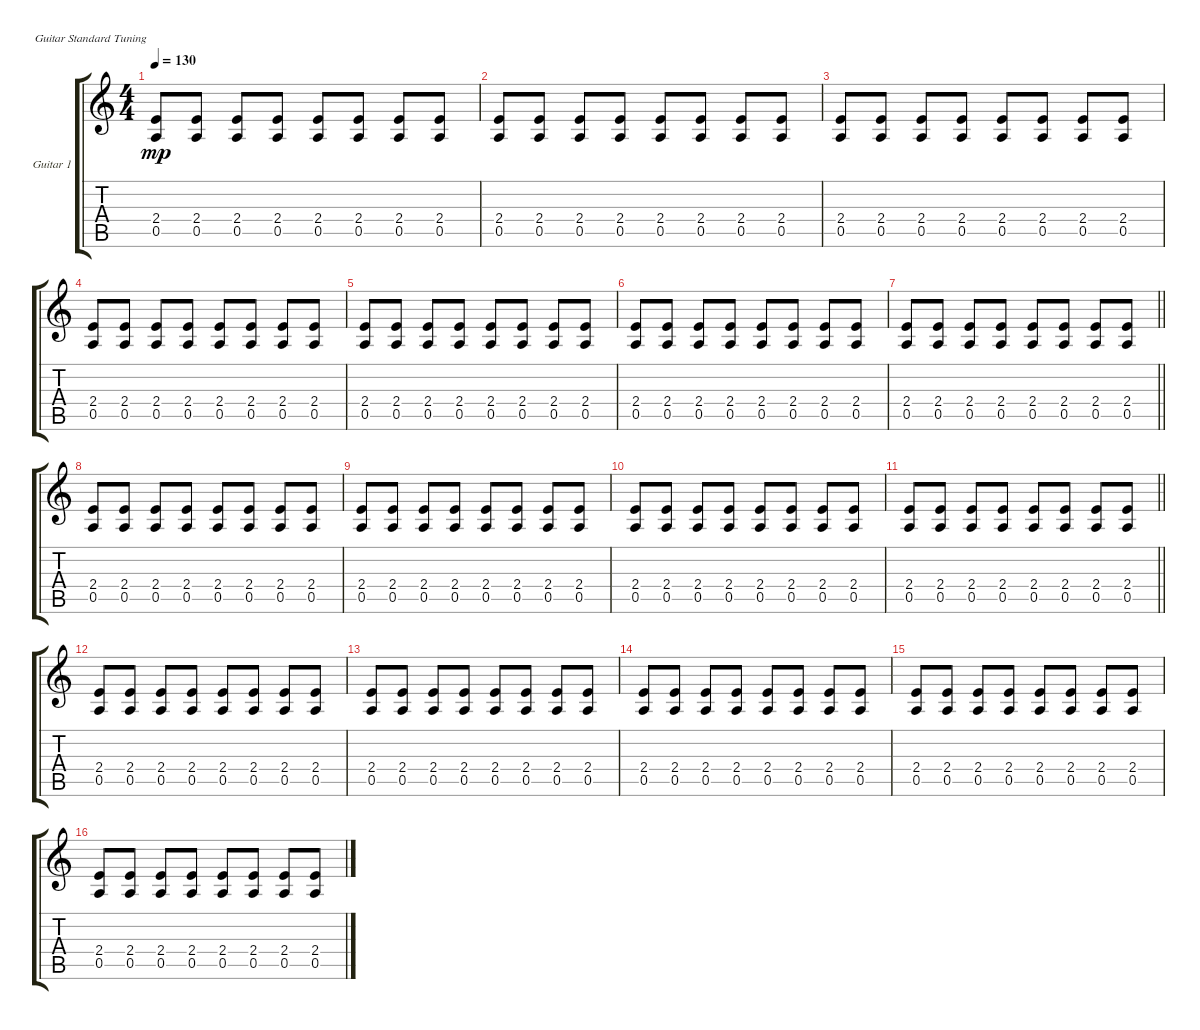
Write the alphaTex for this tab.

\defaultSystemsLayout 4
\bracketExtendMode groupsimilarinstruments
\firstSystemTrackNameOrientation horizontal
\otherSystemsTrackNameOrientation horizontal
\track ("Guitar 1" "Guitar 1") {instrument distortionguitar}
\staff {score tabs}
\tuning (E4 B3 G3 D3 A2 E2)
\ts (4 4)
\tempo 130
\clef g2
\scale
0.333333
\ks aminor
(0.5 2.4).8{dy mp} (0.5 2.4).8 (0.5 2.4).8 (0.5 2.4).8 (0.5 2.4).8 (0.5 2.4).8 (0.5 2.4).8 (0.5 2.4).8 |
\scale
0.333333 (0.5 2.4).8 (0.5 2.4).8 (0.5 2.4).8 (0.5 2.4).8 (0.5 2.4).8 (0.5 2.4).8 (0.5 2.4).8 (0.5 2.4).8 |
\scale
0.333333 (0.5 2.4).8 (0.5 2.4).8 (0.5 2.4).8 (0.5 2.4).8 (0.5 2.4).8 (0.5 2.4).8 (0.5 2.4).8 (0.5 2.4).8 |
\scale
0.333333 (0.5 2.4).8 (0.5 2.4).8 (0.5 2.4).8 (0.5 2.4).8 (0.5 2.4).8 (0.5 2.4).8 (0.5 2.4).8 (0.5 2.4).8 |
\scale
0.333333 (0.5 2.4).8 (0.5 2.4).8 (0.5 2.4).8 (0.5 2.4).8 (0.5 2.4).8 (0.5 2.4).8 (0.5 2.4).8 (0.5 2.4).8 |
\scale
0.333333 (0.5 2.4).8 (0.5 2.4).8 (0.5 2.4).8 (0.5 2.4).8 (0.5 2.4).8 (0.5 2.4).8 (0.5 2.4).8 (0.5 2.4).8 |
\scale
0.333333
\barLineRight lightlight
(0.5 2.4).8 (0.5 2.4).8 (0.5 2.4).8 (0.5 2.4).8 (0.5 2.4).8 (0.5 2.4).8 (0.5 2.4).8 (0.5 2.4).8 |
\scale
0.333333 (0.5 2.4).8 (0.5 2.4).8 (0.5 2.4).8 (0.5 2.4).8 (0.5 2.4).8 (0.5 2.4).8 (0.5 2.4).8 (0.5 2.4).8 |
\scale
0.333333 (0.5 2.4).8 (0.5 2.4).8 (0.5 2.4).8 (0.5 2.4).8 (0.5 2.4).8 (0.5 2.4).8 (0.5 2.4).8 (0.5 2.4).8 |
\scale
0.333333 (0.5 2.4).8 (0.5 2.4).8 (0.5 2.4).8 (0.5 2.4).8 (0.5 2.4).8 (0.5 2.4).8 (0.5 2.4).8 (0.5 2.4).8 |
\scale
0.333333
\barLineRight lightlight
(0.5 2.4).8 (0.5 2.4).8 (0.5 2.4).8 (0.5 2.4).8 (0.5 2.4).8 (0.5 2.4).8 (0.5 2.4).8 (0.5 2.4).8 |
\scale
0.333333 (0.5 2.4).8 (0.5 2.4).8 (0.5 2.4).8 (0.5 2.4).8 (0.5 2.4).8 (0.5 2.4).8 (0.5 2.4).8 (0.5 2.4).8 |
\scale
0.333333 (0.5 2.4).8 (0.5 2.4).8 (0.5 2.4).8 (0.5 2.4).8 (0.5 2.4).8 (0.5 2.4).8 (0.5 2.4).8 (0.5 2.4).8 |
\scale
0.333333 (0.5 2.4).8 (0.5 2.4).8 (0.5 2.4).8 (0.5 2.4).8 (0.5 2.4).8 (0.5 2.4).8 (0.5 2.4).8 (0.5 2.4).8 |
\scale
0.333333 (0.5 2.4).8 (0.5 2.4).8 (0.5 2.4).8 (0.5 2.4).8 (0.5 2.4).8 (0.5 2.4).8 (0.5 2.4).8 (0.5 2.4).8 |
\scale
0.333333 (0.5 2.4).8 (0.5 2.4).8 (0.5 2.4).8 (0.5 2.4).8 (0.5 2.4).8 (0.5 2.4).8 (0.5 2.4).8 (0.5 2.4).8
